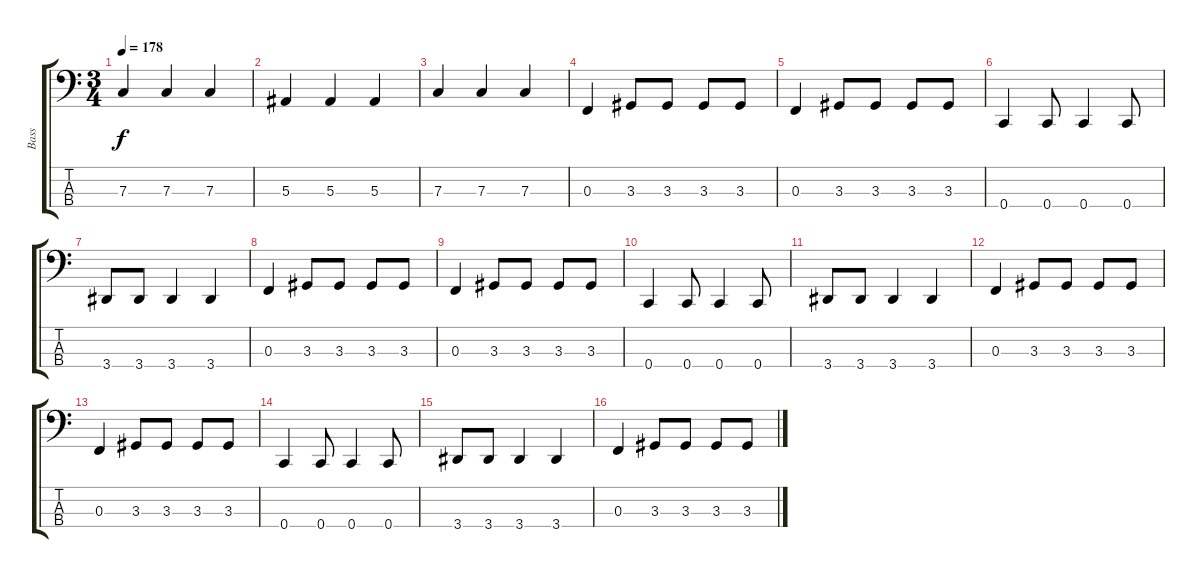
\track ("Bass" "Bass") {instrument slapbass1}
\staff {score tabs}
\tuning (Eb2 Bb1 F1 C1) {hide}
\ts (3 4)
\tempo 178
\clef f4
\ks c
7.3.4{dy f} 7.3.4 7.3.4 |
5.3.4 5.3.4 5.3.4 |
7.3.4 7.3.4 7.3.4 |
0.3.4 3.3.8 3.3.8 3.3.8 3.3.8 |
0.3.4 3.3.8 3.3.8 3.3.8 3.3.8 |
0.4.4 0.4.8 0.4.4 0.4.8 |
3.4.8 3.4.8 3.4.4 3.4.4 |
0.3.4 3.3.8 3.3.8 3.3.8 3.3.8 |
0.3.4 3.3.8 3.3.8 3.3.8 3.3.8 |
0.4.4 0.4.8 0.4.4 0.4.8 |
3.4.8 3.4.8 3.4.4 3.4.4 |
0.3.4 3.3.8 3.3.8 3.3.8 3.3.8 |
0.3.4 3.3.8 3.3.8 3.3.8 3.3.8 |
0.4.4 0.4.8 0.4.4 0.4.8 |
3.4.8 3.4.8 3.4.4 3.4.4 |
0.3.4 3.3.8 3.3.8 3.3.8 3.3.8
